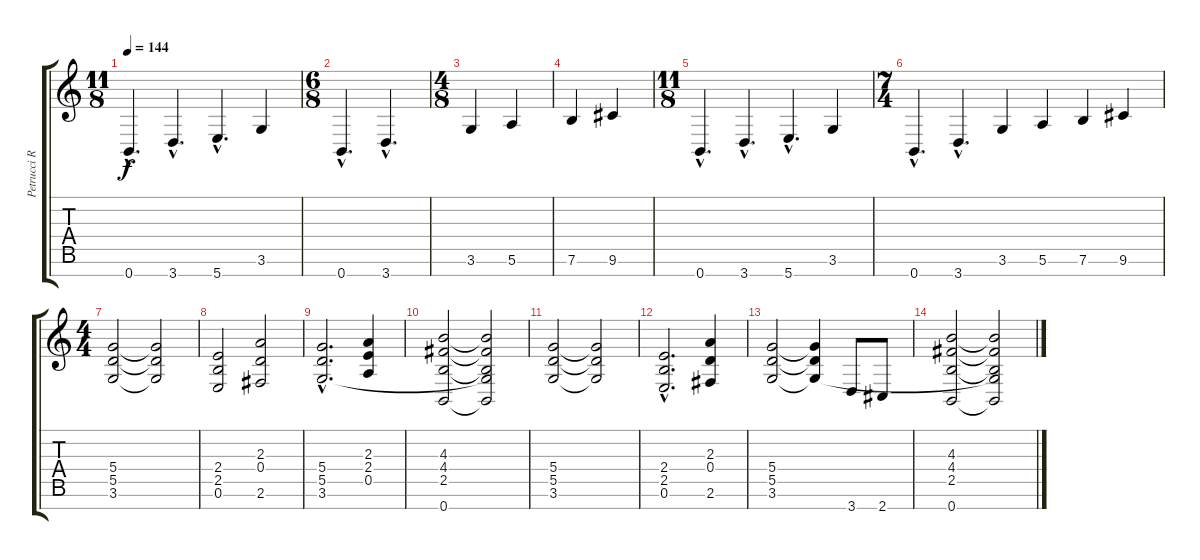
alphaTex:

\track ("Petrucci Rythm" "Petrucci R") {instrument distortionguitar}
\staff {score tabs}
\tuning (E4 B3 G3 D3 A2 E2 B1) {hide}
\ts (11 8)
\tempo 144
\clef g2
\ks c
0.7{hac}.4{d dy f} 3.7{hac}.4{d} 5.7{hac}.4{d} 3.6.4 |
\ts (6 8)
0.7{hac}.4{d} 3.7{hac}.4{d} |
\ts (4 8)
3.6.4 5.6.4 |
7.6.4 9.6.4 |
\ts (11 8)
0.7{hac}.4{d} 3.7{hac}.4{d} 5.7{hac}.4{d} 3.6.4 |
\ts (7 4)
0.7{hac}.4{d} 3.7{hac}.4{d} 3.6.4 5.6.4 7.6.4 9.6.4 |
\ts (4 4)
(5.4 5.5 3.6).2 (5.4{t} 5.5{t} 3.6{t}).2 |
(2.4 2.5 0.6).2 (2.3 0.4 2.6).2 |
(5.4{hac} 5.5{hac} 3.6{hac}).2{d} (2.3 2.4 0.5).4 |
(4.3 4.4 2.5 0.7).2 (4.3{t} 4.4{t} 2.5{t} 3.6{t} 0.7{t}).2 |
(5.4 5.5 3.6).2 (5.4{t} 5.5{t} 3.6{t}).2 |
(2.4{hac} 2.5{hac} 0.6{hac}).2{d} (2.3 0.4 2.6).4 |
(5.4 5.5 3.6).2 (5.4{t} 5.5{t} 3.6{t}).4 3.7.8 2.7.8 |
(4.3 4.4 2.5 0.7).2 (4.3{t} 4.4{t} 2.5{t} 3.6{t} 0.7{t}).2
